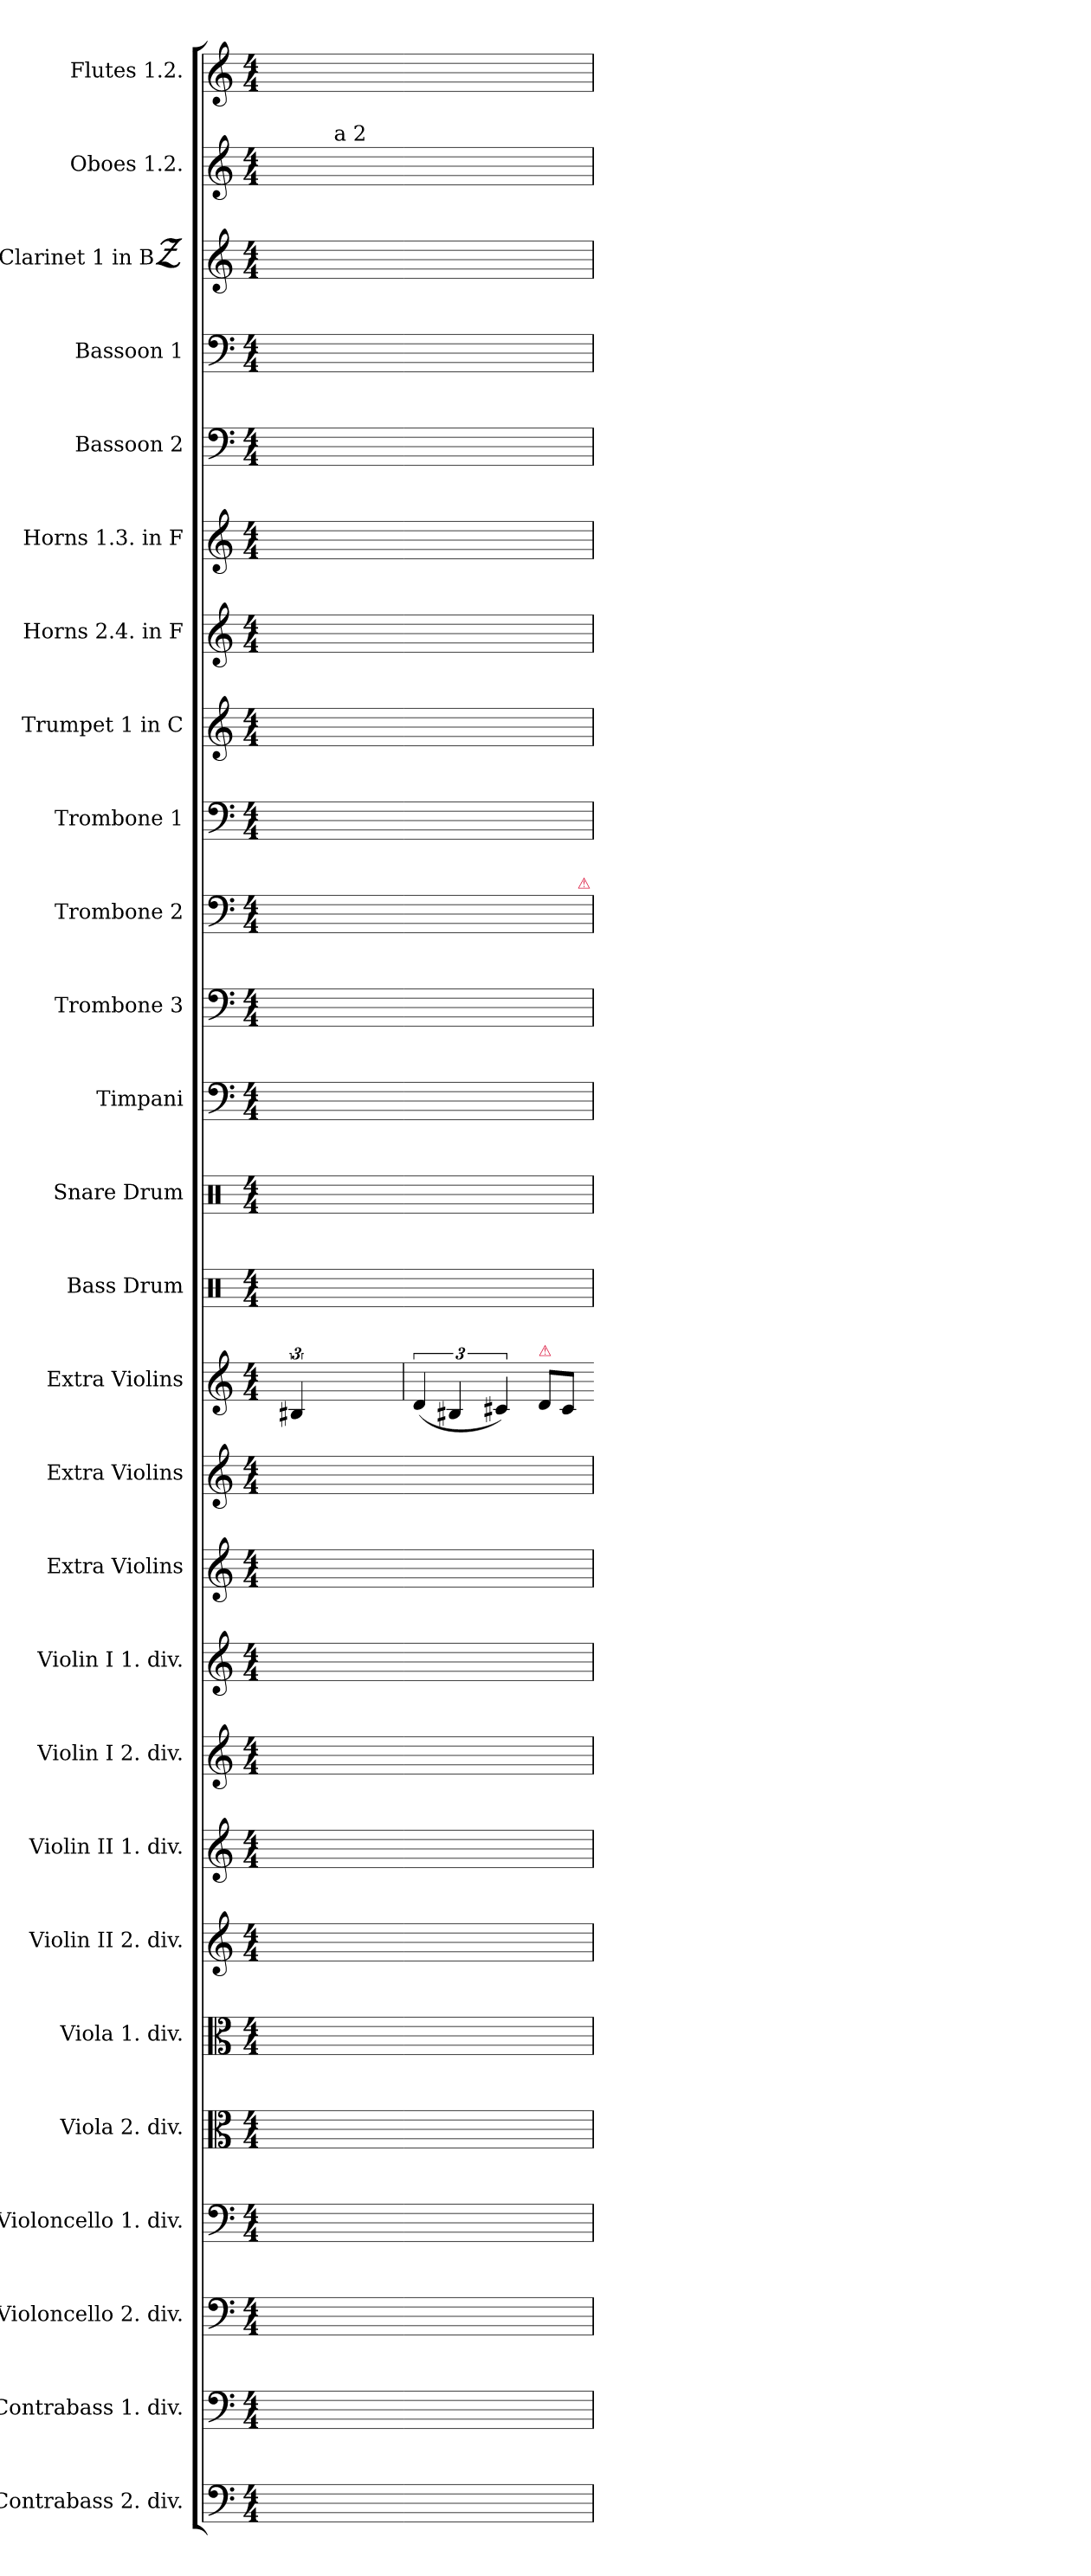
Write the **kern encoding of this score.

**kern	**kern	**kern	**kern	**kern	**kern	**kern	**kern	**kern	**kern	**kern	**kern	**kern	**kern	**kern	**kern	**kern	**kern	**kern	**kern	**kern	**kern	**kern	**kern	**kern	**kern	**kern
*part27	*part26	*part25	*part24	*part23	*part22	*part21	*part20	*part19	*part18	*part17	*part16	*part15	*part14	*part13	*part12	*part11	*part10	*part9	*part8	*part7	*part6	*part5	*part4	*part3	*part2	*part1
*staff27	*staff26	*staff25	*staff24	*staff23	*staff22	*staff21	*staff20	*staff19	*staff18	*staff17	*staff16	*staff15	*staff14	*staff13	*staff12	*staff11	*staff10	*staff9	*staff8	*staff7	*staff6	*staff5	*staff4	*staff3	*staff2	*staff1
*I"Contrabass 2. div.	*I"Contrabass 1. div.	*I"Violoncello 2. div.	*I"Violoncello 1. div.	*I"Viola 2. div.	*I"Viola 1. div.	*I"Violin II 2. div.	*I"Violin II 1. div.	*I"Violin I 2. div.	*I"Violin I 1. div.	*I"Extra Violins	*I"Extra Violins	*I"Extra Violins	*I"Bass Drum	*I"Snare Drum	*I"Timpani	*I"Trombone 3	*I"Trombone 2	*I"Trombone 1	*I"Trumpet 1 in C	*I"Horns 2.4. in F	*I"Horns 1.3. in F	*I"Bassoon 2	*I"Bassoon 1	*I"Clarinet 1 in Bb	*I"Oboes 1.2.	*I"Flutes 1.2.
*I'Cb.	*I'Cb.	*I'Vc.	*I'Vc.	*I'Vla.	*I'Vla.	*I'Vln. 1	*I'Vln. 1	*I'Vln. 1	*I'Vln. 1	*I'Vln.	*I'Vln.	*I'Vln.	*I'B. D.	*I'S.D.	*I'Timp.	*I'3.Tbn.	*I'2.Tbn.	*I'1.Tbn.	*I'1.Tpt.	*I'2.4.Hn.	*I'1.3.Hn.	*I'2.Bsn.	*I'1.Bsn.	*I'1.Cl.	*I'1.2.Ob.	*I'1.2.Fl.
*clefF4	*clefF4	*clefF4	*clefF4	*clefC3	*clefC3	*clefG2	*clefG2	*clefG2	*clefG2	*clefG2	*clefG2	*clefG2	*clefX	*clefX	*clefF4	*clefF4	*clefF4	*clefF4	*clefG2	*clefG2	*clefG2	*clefF4	*clefF4	*clefG2	*clefG2	*clefG2
*ITrd7c12	*ITrd7c12	*	*	*	*	*	*	*	*	*	*	*	*	*	*	*	*	*	*	*ITrd4c7	*ITrd4c7	*	*	*ITrd1c2	*	*
*k[]	*k[]	*k[]	*k[]	*k[]	*k[]	*k[]	*k[]	*k[]	*k[]	*k[]	*k[]	*k[]	*k[]	*k[]	*k[]	*k[]	*k[]	*k[]	*k[]	*k[b-]	*k[b-]	*k[]	*k[]	*k[b-e-]	*k[]	*k[]
*M4/4	*M4/4	*M4/4	*M4/4	*M4/4	*M4/4	*M4/4	*M4/4	*M4/4	*M4/4	*M4/4	*M4/4	*M4/4	*M4/4	*M4/4	*M4/4	*M4/4	*M4/4	*M4/4	*M4/4	*M4/4	*M4/4	*M4/4	*M4/4	*M4/4	*M4/4	*M4/4
=	=	=	=	=	=	=	=	=	=	=	=	=	=	=	=	=	=	=	=	=	=	=	=	=	=	=
1ryy	8ryy	1ryy	1ryy	16ryy	16ryy	16ryy	16ryy	16ryy	16ryy	1ryy	1ryy	12ryy	1ryy	1ryy	1ryy	1ryy	8ryy	1ryy	1ryy	16ryy	1ryy	1ryy	1ryy	1ryy	8ryy	8ryy
.	.	.	.	16ryy	16ryy	16ryy	16ryy	16ryy	16ryy	.	.	.	.	.	.	.	.	.	.	8ryy	.	.	.	.	.	.
.	.	.	.	.	.	.	.	.	.	.	.	6B#	.	.	.	.	.	.	.	.	.	.	.	.	.	.
.	8ryy	.	.	8ryy	8ryy	8ryy	8ryy	8ryy	8ryy	.	.	.	.	.	.	.	8ryy	.	.	.	.	.	.	.	8ryy	8ryy
.	.	.	.	.	.	.	.	.	.	.	.	.	.	.	.	.	.	.	.	16ryy	.	.	.	.	.	.
!	!	!	!	!	!	!	!	!	!	!	!	!	!	!	!	!	!	!	!	!	!	!	!	!	!LO:TX:a:t=a 2	!
.	2.ryy	.	.	2.ryy	2.ryy	2.ryy	2.ryy	2.ryy	2.ryy	.	.	2.ryy	.	.	.	.	2.ryy	.	.	2.ryy	.	.	.	.	2.ryy	2.ryy
=-	=-	=-	=-	=-	=-	=-	=-	=-	=-	=-	=-	=	=-	=-	=-	=-	=-	=-	=-	=-	=-	=-	=-	=-	=-	=-
2.ryy	8ryy	2.ryy	2.ryy	8ryy	8ryy	8ryy	8ryy	8ryy	8ryy	2.ryy	2.ryy	(6d	2.ryy	2.ryy	2.ryy	2.ryy	8ryy	2.ryy	2.ryy	8ryy	2.ryy	2.ryy	2.ryy	2.ryy	8.ryy	8.ryy
.	8ryy	.	.	8ryy	8ryy	8ryy	8ryy	8ryy	8ryy	.	.	.	.	.	.	.	8ryy	.	.	16ryy	.	.	.	.	.	.
.	.	.	.	.	.	.	.	.	.	.	.	6B#X	.	.	.	.	.	.	.	.	.	.	.	.	.	.
.	.	.	.	.	.	.	.	.	.	.	.	.	.	.	.	.	.	.	.	16ryy	.	.	.	.	16ryy	16ryy
.	16ryy	.	.	8ryy	8ryy	8ryy	8ryy	8ryy	8ryy	.	.	.	.	.	.	.	16ryy	.	.	16ryy	.	.	.	.	2ryy	2ryy
.	8ryy	.	.	.	.	.	.	.	.	.	.	.	.	.	.	.	8ryy	.	.	8ryy	.	.	.	.	.	.
.	.	.	.	.	.	.	.	.	.	.	.	6c#X)	.	.	.	.	.	.	.	.	.	.	.	.	.	.
.	.	.	.	8ryy	8ryy	8ryy	8ryy	8ryy	8ryy	.	.	.	.	.	.	.	.	.	.	.	.	.	.	.	.	.
.	16ryy	.	.	.	.	.	.	.	.	.	.	.	.	.	.	.	16ryy	.	.	16ryy	.	.	.	.	.	.
!	!	!	!	!	!	!	!	!	!	!	!	!LO:TX:a:color=crimson:t=⚠	!	!	!	!	!	!	!	!	!	!	!	!	!	!
.	8ryy	.	.	8ryy	8ryy	8ryy	8ryy	8ryy	8ryy	.	.	8dL	.	.	.	.	8ryy	.	.	8ryy	.	.	.	.	.	.
.	16ryy	.	.	8ryy	8ryy	8ryy	8ryy	8ryy	8ryy	.	.	8c#J	.	.	.	.	16ryy	.	.	16ryy	.	.	.	.	.	.
!	!	!	!	!	!	!	!	!	!	!	!	!	!	!	!	!	!LO:TX:a:color=crimson:t=⚠	!	!	!	!	!	!	!	!	!
.	16ryy	.	.	.	.	.	.	.	.	.	.	.	.	.	.	.	16ryy	.	.	16ryy	.	.	.	.	.	.
=	=	=	=	=	=	=	=	=	=	=	=	=-	=	=	=	=	=	=	=	=	=	=	=	=	=	=
*-	*-	*-	*-	*-	*-	*-	*-	*-	*-	*-	*-	*-	*-	*-	*-	*-	*-	*-	*-	*-	*-	*-	*-	*-	*-	*-
